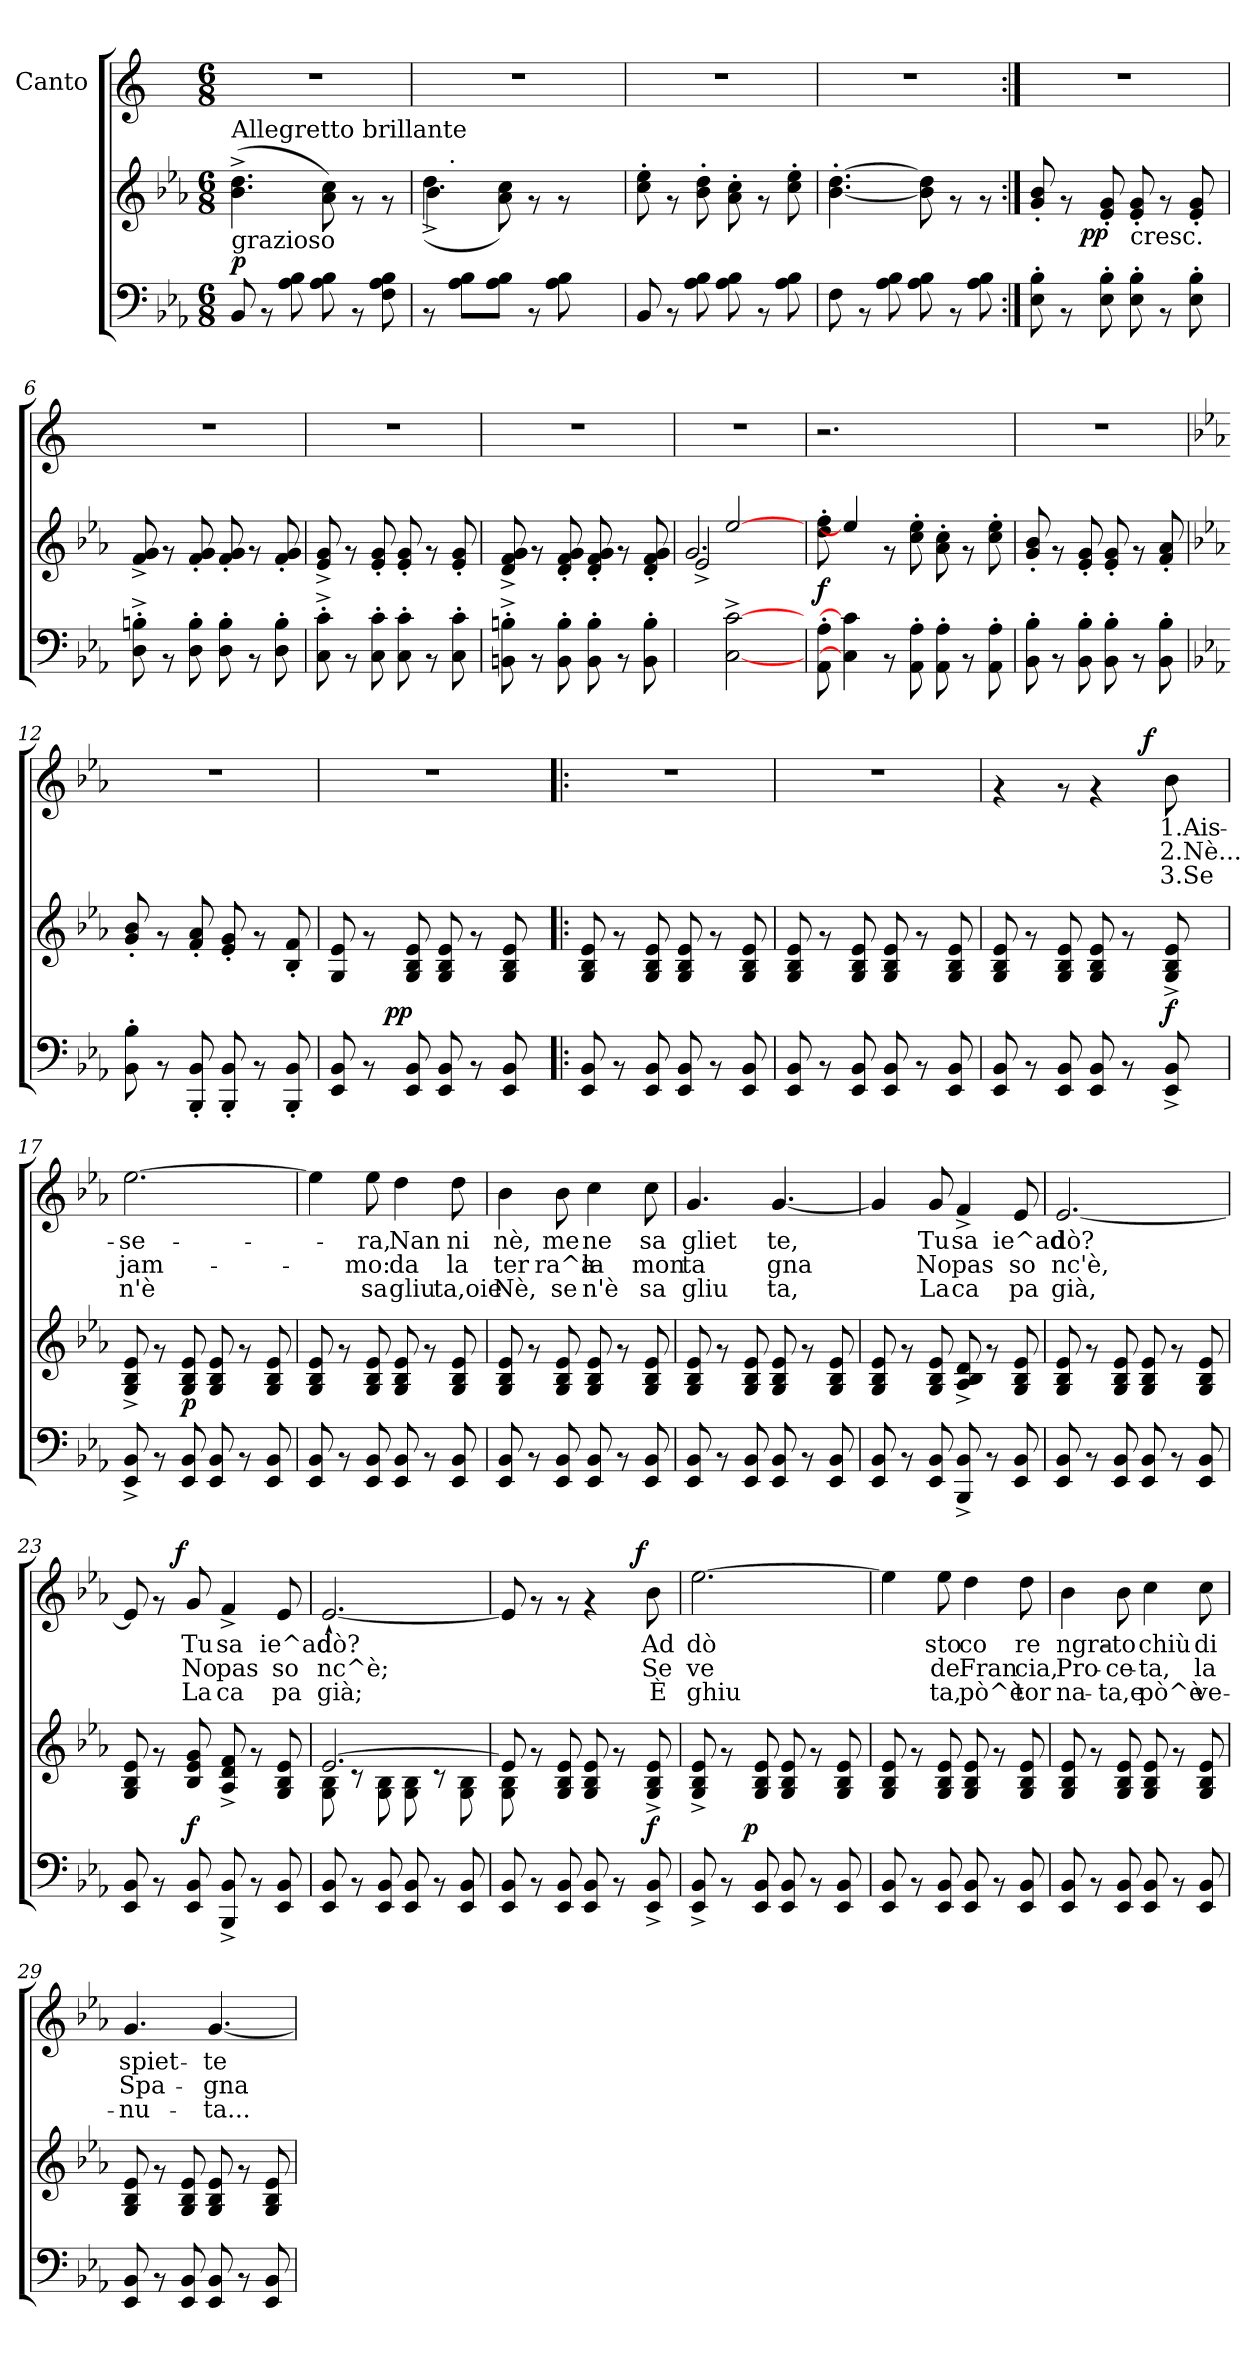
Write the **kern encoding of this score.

**kern	**dynam	**kern	**dynam	**kern	**text	**text	**text	**dynam
*part3	*part3	*part2	*part2	*part1	*part1	*part1	*part1	*part1
*staff3	*staff3	*staff2	*staff2	*staff1	*staff1	*staff1	*staff1	*staff1
*	*	*	*	*I"Canto	*	*	*	*
*clefF4	*	*clefG2	*	*clefG2	*	*	*	*
*k[b-e-a-]	*	*k[b-e-a-]	*	*k[]	*	*	*	*
*E-:	*	*E-:	*	*C:	*	*	*	*
*M6/8	*	*M6/8	*	*M6/8	*	*	*	*
=1	=1	=1	=1	=1	=1	=1	=1	=1
!	!	!LO:TX:a:t=Allegretto brillante	!	!	!	!	!	!
!LO:TX:a:t=grazioso	!	!	!	!	!	!	!	!
!	!LO:DY:a	!	!	!	!	!	!	!
8BB-/	p	(>4.b-\^> 4.dd\^>	.	2.r	.	.	.	.
8rAA	.	.	.	.	.	.	.	.
8A-\ 8B-\	.	.	.	.	.	.	.	.
8A-\ 8B-\	.	8a-\ 8cc\)	.	.	.	.	.	.
8rAA	.	8rf	.	.	.	.	.	.
8F\ 8A-\ 8B-\	.	8rf	.	.	.	.	.	.
=2	=2	=2	=2	=2	=2	=2	=2	=2
*	*	*^	*	*	*	*	*	*
*	*	*	*^	*	*	*	*	*	*
8rAA	.	16.ryy	(>4.dd^<\	4b-\	.	2.r	.	.	.	.
!	!	!LO:TX:a:t=.	!	!	!	!	!	!	!	!
.	.	8ryy	.	.	.	.	.	.	.	.
8A-\ 8B-\L	.	.	.	.	.	.	.	.	.	.
.	.	2ryy	.	.	.	.	.	.	.	.
8A-\ 8B-\J	.	.	.	8a-\ 8cc\)	.	.	.	.	.	.
8rAA	.	.	8ryy	8rf	.	.	.	.	.	.
8A-\ 8B-\	.	.	4ryy	8rf	.	.	.	.	.	.
8ryy	.	.	.	8ryy	.	.	.	.	.	.
.	.	32ryy	.	.	.	.	.	.	.	.
*	*	*v	*v	*v	*	*	*	*	*	*
=3	=3	=3	=3	=3	=3	=3	=3	=3
8BB-/	.	8cc\'> 8ee-\'>	.	2.r	.	.	.	.
8rAA	.	8rf	.	.	.	.	.	.
8A-\ 8B-\	.	8b-\'> 8dd\'>	.	.	.	.	.	.
8A-\ 8B-\	.	8a-\'> 8cc\'>	.	.	.	.	.	.
8rAA	.	8rf	.	.	.	.	.	.
8A-\ 8B-\	.	8cc\'> 8ee-\'>	.	.	.	.	.	.
=4	=4	=4	=4	=4	=4	=4	=4	=4
8F\	.	[<4.b-\'> [>4.dd\'>	.	2.r	.	.	.	.
8rAA	.	.	.	.	.	.	.	.
8A-\ 8B-\	.	.	.	.	.	.	.	.
8A-\ 8B-\	.	8b-\] 8dd\]	.	.	.	.	.	.
8rAA	.	8rf	.	.	.	.	.	.
8A-\ 8B-\	.	8rf	.	.	.	.	.	.
=5:|!	=5:|!	=5:|!	=5:|!	=5:|!	=5:|!	=5:|!	=5:|!	=5:|!
*	*	*^	*	*	*	*	*	*
8E-\'> 8B-\'>	.	8g/'< 8b-/'<	8.ryy	.	2.r	.	.	.	.
8rAA	.	8rf	.	.	.	.	.	.	.
!	!	!	!	!LO:DY:b	!	!	!	!	!
.	.	.	2ryy	pp	.	.	.	.	.
8E-\'> 8B-\'>	.	8e-/'< 8g/'<	.	.	.	.	.	.	.
!	!	!LO:TX:b:t=cresc.	!	!	!	!	!	!	!
8E-\'> 8B-\'>	.	8e-/'< 8g/'<	.	.	.	.	.	.	.
8rAA	.	8rf	.	.	.	.	.	.	.
8E-\'> 8B-\'>	.	8e-/'< 8g/'<	.	.	.	.	.	.	.
.	.	.	16ryy	.	.	.	.	.	.
*	*	*v	*v	*	*	*	*	*	*
!!LO:LB:g=z
=6	=6	=6	=6	=6	=6	=6	=6	=6
8D\^>'> 8Bn\^>'>	.	8f/^< 8g/^<	.	2.r	.	.	.	.
8rAA	.	8rf	.	.	.	.	.	.
8D\'> 8B\'>	.	8f/'< 8g/'<	.	.	.	.	.	.
8D\'> 8B\'>	.	8f/'< 8g/'<	.	.	.	.	.	.
8rAA	.	8rf	.	.	.	.	.	.
8D\'> 8B\'>	.	8f/'< 8g/'<	.	.	.	.	.	.
=7	=7	=7	=7	=7	=7	=7	=7	=7
8C\^>'> 8c\^>'>	.	8e-/^< 8g/^<	.	2.r	.	.	.	.
8rAA	.	8rf	.	.	.	.	.	.
8C\'> 8c\'>	.	8e-/'< 8g/'<	.	.	.	.	.	.
8C\'> 8c\'>	.	8e-/'< 8g/'<	.	.	.	.	.	.
8rAA	.	8rf	.	.	.	.	.	.
8C\'> 8c\'>	.	8e-/'< 8g/'<	.	.	.	.	.	.
=8	=8	=8	=8	=8	=8	=8	=8	=8
8BBn\^>'> 8Bn\^>'>	.	8d/^< 8f/^< 8g/^<	.	2.r	.	.	.	.
8rAA	.	8rf	.	.	.	.	.	.
8BB\'> 8B\'>	.	8d/'< 8f/'< 8g/'<	.	.	.	.	.	.
8BB\'> 8B\'>	.	8d/'< 8f/'< 8g/'<	.	.	.	.	.	.
8rAA	.	8rf	.	.	.	.	.	.
8BB\'> 8B\'>	.	8d/'< 8f/'< 8g/'<	.	.	.	.	.	.
=9	=9	=9	=9	=9	=9	=9	=9	=9
*	*	*^	*	*	*	*	*	*
*	*	*	*^	*	*	*	*	*	*
4ryy	.	2.g/	2e-^>/	4ryy	.	2.r	.	.	.	.
[2C\^> [2c\^>	.	.	.	[2ee-/	.	.	.	.	.	.
.	.	.	4ryy	.	.	.	.	.	.	.
*	*	*	*v	*v	*	*	*	*	*	*
=10	=10	=10	=10	=10	=10	=10	=10	=10	=10
!	!LO:DY:a	!	!	!	!	!	!	!	!
*	*	*v	*v	*	*	*	*	*	*
8AA-\'> 8A-\'>	f	8dd\'> 8ff\'>	.	2.r	.	.	.	.
4C\] 4c\]	.	4ee-/]	.	.	.	.	.	.
8rAA	.	8rf	.	.	.	.	.	.
8AA-\'> 8A-\'>	.	8cc\'> 8ee-\'>	.	.	.	.	.	.
8AA-\'> 8A-\'>	.	8a-\'> 8cc\'>	.	.	.	.	.	.
8rAA	.	8rf	.	4ryy	.	.	.	.
8AA-\'> 8A-\'>	.	8cc\'> 8ee-\'>	.	.	.	.	.	.
=11	=11	=11	=11	=11	=11	=11	=11	=11
8BB-\'> 8B-\'>	.	8g/'< 8b-/'<	.	2.r	.	.	.	.
8rAA	.	8rf	.	.	.	.	.	.
8BB-\'> 8B-\'>	.	8e-/'< 8g/'<	.	.	.	.	.	.
8BB-\'> 8B-\'>	.	8e-/'< 8g/'<	.	.	.	.	.	.
8rAA	.	8rf	.	.	.	.	.	.
8BB-\'> 8B-\'>	.	8f/'< 8a-/'<	.	.	.	.	.	.
!!LO:LB:g=z
=12	=12	=12	=12	=12	=12	=12	=12	=12
*	*	*	*	*k[b-e-a-]	*	*	*	*
*	*	*	*	*E-:	*	*	*	*
8BB-\'> 8B-\'>	.	8g/'< 8b-/'<	.	2.r	.	.	.	.
8rAA	.	8rf	.	.	.	.	.	.
8BBB-/'< 8BB-/'<	.	8f/'< 8a-/'<	.	.	.	.	.	.
8BBB-/'< 8BB-/'<	.	8e-/'< 8g/'<	.	.	.	.	.	.
8rAA	.	8rf	.	.	.	.	.	.
8BBB-/'< 8BB-/'<	.	8B-/'< 8f/'<	.	.	.	.	.	.
=13	=13	=13	=13	=13	=13	=13	=13	=13
*	*	*^	*	*	*	*	*	*
8EE-/ 8BB-/	.	8G/ 8e-/	8.ryy	.	2.r	.	.	.	.
8rAA	.	8rf	.	.	.	.	.	.	.
!	!	!	!	!LO:DY:b	!	!	!	!	!
.	.	.	2ryy	pp	.	.	.	.	.
8EE-/ 8BB-/	.	8G/ 8B-/ 8e-/	.	.	.	.	.	.	.
8EE-/ 8BB-/	.	8G/ 8B-/ 8e-/	.	.	.	.	.	.	.
8rAA	.	8rf	.	.	.	.	.	.	.
8EE-/ 8BB-/	.	8G/ 8B-/ 8e-/	.	.	.	.	.	.	.
.	.	.	16ryy	.	.	.	.	.	.
*	*	*v	*v	*	*	*	*	*	*
=14!|:	=14!|:	=14!|:	=14!|:	=14!|:	=14!|:	=14!|:	=14!|:	=14!|:
8EE-/ 8BB-/	.	8G/ 8B-/ 8e-/	.	2.r	.	.	.	.
8rAA	.	8rf	.	.	.	.	.	.
8EE-/ 8BB-/	.	8G/ 8B-/ 8e-/	.	.	.	.	.	.
8EE-/ 8BB-/	.	8G/ 8B-/ 8e-/	.	.	.	.	.	.
8rAA	.	8rf	.	.	.	.	.	.
8EE-/ 8BB-/	.	8G/ 8B-/ 8e-/	.	.	.	.	.	.
=15	=15	=15	=15	=15	=15	=15	=15	=15
8EE-/ 8BB-/	.	8G/ 8B-/ 8e-/	.	2.r	.	.	.	.
8rAA	.	8rf	.	.	.	.	.	.
8EE-/ 8BB-/	.	8G/ 8B-/ 8e-/	.	.	.	.	.	.
8EE-/ 8BB-/	.	8G/ 8B-/ 8e-/	.	.	.	.	.	.
8rAA	.	8rf	.	.	.	.	.	.
8EE-/ 8BB-/	.	8G/ 8B-/ 8e-/	.	.	.	.	.	.
=16	=16	=16	=16	=16	=16	=16	=16	=16
*	*	*	*	*^	*	*	*	*
8EE-/ 8BB-/	.	8G/ 8B-/ 8e-/	.	4rf	2ryy	.	.	.	.
8rAA	.	8rf	.	.	.	.	.	.	.
8EE-/ 8BB-/	.	8G/ 8B-/ 8e-/	.	8rf	.	.	.	.	.
8EE-/ 8BB-/	.	8G/ 8B-/ 8e-/	.	4rf	.	.	.	.	.
8rAA	.	8rf	.	.	16ryy	.	.	.	.
!	!	!	!	!	!	!	!	!	!LO:DY:a
.	.	.	.	.	8.ryy	.	.	.	f
!	!	!	!LO:DY:b	!	!	!LO:LY:b:rj	!LO:LY:b:rj	!LO:LY:b:rj	!
8EE-/^< 8BB-/^<	.	8G/^< 8B-/^< 8e-/^<	f	8b-\	.	1.Ais-	2.Nè...	3.Se	.
=17	=17	=17	=17	=17	=17	=17	=17	=17	=17
!	!	!	!	!	!	!LO:LY:b:rj	!LO:LY:b:rj	!LO:LY:b:rj	!
*	*	*	*	*v	*v	*	*	*	*
8EE-/^< 8BB-/^<	.	8G/^< 8B-/^< 8e-/^<	.	[<2.ee-\	-se-	jam-	n'è	.
8rAA	.	8rf	.	.	.	.	.	.
!	!	!	!LO:DY:b	!	!	!	!	!
8EE-/ 8BB-/	.	8G/ 8B-/ 8e-/	p	.	.	.	.	.
8EE-/ 8BB-/	.	8G/ 8B-/ 8e-/	.	.	.	.	.	.
8rAA	.	8rf	.	.	.	.	.	.
8EE-/ 8BB-/	.	8G/ 8B-/ 8e-/	.	.	.	.	.	.
!!LO:LB:g=z
=18	=18	=18	=18	=18	=18	=18	=18	=18
8EE-/ 8BB-/	.	8G/ 8B-/ 8e-/	.	4ee-\]	.	.	.	.
8rAA	.	8rf	.	.	.	.	.	.
!	!	!	!	!	!LO:LY:b:rj	!LO:LY:b:rj	!LO:LY:b:rj	!
8EE-/ 8BB-/	.	8G/ 8B-/ 8e-/	.	8ee-\	-ra,	-mo:	sa	.
!	!	!	!	!	!LO:LY:b:rj	!LO:LY:b:rj	!LO:LY:b:rj	!
8EE-/ 8BB-/	.	8G/ 8B-/ 8e-/	.	4dd\	Nan	da	gliu	.
8rAA	.	8rf	.	.	.	.	.	.
!	!	!	!	!	!LO:LY:b:rj	!LO:LY:b:rj	!LO:LY:b:rj	!
8EE-/ 8BB-/	.	8G/ 8B-/ 8e-/	.	8dd\	ni	la	ta,oie	.
=19	=19	=19	=19	=19	=19	=19	=19	=19
!	!	!	!	!	!LO:LY:b:rj	!LO:LY:b:rj	!LO:LY:b:rj	!
8EE-/ 8BB-/	.	8G/ 8B-/ 8e-/	.	4b-\	nè,	ter	Nè,	.
8rAA	.	8rf	.	.	.	.	.	.
!	!	!	!	!	!LO:LY:b:rj	!LO:LY:b:rj	!LO:LY:b:rj	!
8EE-/ 8BB-/	.	8G/ 8B-/ 8e-/	.	8b-\	me	ra^a	se	.
!	!	!	!	!	!LO:LY:b:rj	!LO:LY:b:rj	!LO:LY:b:rj	!
8EE-/ 8BB-/	.	8G/ 8B-/ 8e-/	.	4cc\	ne	la	n'è	.
8rAA	.	8rf	.	.	.	.	.	.
!	!	!	!	!	!LO:LY:b:rj	!LO:LY:b:rj	!LO:LY:b:rj	!
8EE-/ 8BB-/	.	8G/ 8B-/ 8e-/	.	8cc\	sa	mon	sa	.
=20	=20	=20	=20	=20	=20	=20	=20	=20
!	!	!	!	!	!LO:LY:b:rj	!LO:LY:b:rj	!LO:LY:b:rj	!
8EE-/ 8BB-/	.	8G/ 8B-/ 8e-/	.	4.g/	gliet	ta	gliu	.
8rAA	.	8rf	.	.	.	.	.	.
8EE-/ 8BB-/	.	8G/ 8B-/ 8e-/	.	.	.	.	.	.
!	!	!	!	!	!LO:LY:b:rj	!LO:LY:b:rj	!LO:LY:b:rj	!
8EE-/ 8BB-/	.	8G/ 8B-/ 8e-/	.	[<4.g/	te,	gna	ta,	.
8rAA	.	8rf	.	.	.	.	.	.
8EE-/ 8BB-/	.	8G/ 8B-/ 8e-/	.	.	.	.	.	.
=21	=21	=21	=21	=21	=21	=21	=21	=21
8EE-/ 8BB-/	.	8G/ 8B-/ 8e-/	.	4g/]	.	.	.	.
8rAA	.	8rf	.	.	.	.	.	.
!	!	!	!	!	!LO:LY:b:rj	!LO:LY:b:rj	!LO:LY:b:rj	!
8EE-/ 8BB-/	.	8G/ 8B-/ 8e-/	.	8g/	Tu	No	La	.
!	!	!	!	!	!LO:LY:b:rj	!LO:LY:b:rj	!LO:LY:b:rj	!
8BBB-/^< 8BB-/^<	.	8A-/^< 8B-/^< 8d/^<	.	4f^</	sa	pas	ca	.
8rAA	.	8rf	.	.	.	.	.	.
!	!	!	!	!	!LO:LY:b:rj	!LO:LY:b:rj	!LO:LY:b:rj	!
8EE-/ 8BB-/	.	8G/ 8B-/ 8e-/	.	8e-/	ie^ad	so	pa	.
=22	=22	=22	=22	=22	=22	=22	=22	=22
!	!	!	!	!	!LO:LY:b:rj	!LO:LY:b:rj	!LO:LY:b:rj	!
8EE-/ 8BB-/	.	8G/ 8B-/ 8e-/	.	[>2.e-/	dò?	nc'è,	già,	.
8rAA	.	8rf	.	.	.	.	.	.
8EE-/ 8BB-/	.	8G/ 8B-/ 8e-/	.	.	.	.	.	.
8EE-/ 8BB-/	.	8G/ 8B-/ 8e-/	.	.	.	.	.	.
8rAA	.	8rf	.	.	.	.	.	.
8EE-/ 8BB-/	.	8G/ 8B-/ 8e-/	.	.	.	.	.	.
!!LO:PB:g=z
=23	=23	=23	=23	=23	=23	=23	=23	=23
*	*	*	*	*^	*	*	*	*
8EE-/ 8BB-/	.	8G/ 8B-/ 8e-/	.	8e-/]	8..ryy	.	.	.	.
8rAA	.	8rf	.	8rf	.	.	.	.	.
!	!	!	!	!	!	!	!	!	!LO:DY:a
.	.	.	.	.	2ryy	.	.	.	f
!	!	!	!LO:DY:b	!	!	!LO:LY:b:rj	!LO:LY:b:rj	!LO:LY:b:rj	!
8EE-/ 8BB-/	.	8B-/ 8e-/ 8g/	f	8g/	.	Tu	No	La	.
!	!	!	!	!	!	!LO:LY:b:rj	!LO:LY:b:rj	!LO:LY:b:rj	!
8BBB-/^< 8BB-/^<	.	8A-/^< 8d/^< 8f/^<	.	4f^</	.	sa	pas	ca	.
8rAA	.	8rf	.	.	.	.	.	.	.
!	!	!	!	!	!	!LO:LY:b:rj	!LO:LY:b:rj	!LO:LY:b:rj	!
8EE-/ 8BB-/	.	8G/ 8B-/ 8e-/	.	8e-/	.	ie^ad	so	pa	.
.	.	.	.	.	32ryy	.	.	.	.
=24	=24	=24	=24	=24	=24	=24	=24	=24	=24
*	*	*^	*	*	*	*	*	*	*
!	!	!	!	!	!	!	!LO:LY:b:rj	!LO:LY:b:rj	!LO:LY:b:rj	!
*	*	*	*	*	*v	*v	*	*	*	*
8EE-/ 8BB-/	.	[>2.e-/	8G\ 8B-\	.	[<2.e-`</	dò?	nc^è;	già;	.
8rAA	.	.	8rB	.	.	.	.	.	.
8EE-/ 8BB-/	.	.	8G\ 8B-\	.	.	.	.	.	.
8EE-/ 8BB-/	.	.	8G\ 8B-\	.	.	.	.	.	.
8rAA	.	.	8rB	.	.	.	.	.	.
8EE-/ 8BB-/	.	.	8G\ 8B-\	.	.	.	.	.	.
=25	=25	=25	=25	=25	=25	=25	=25	=25	=25
*	*	*	*	*	*^	*	*	*	*
8EE-/ 8BB-/	.	8e-/]	8G\ 8B-\	.	8e-/]	2ryy	.	.	.	.
8rAA	.	8rf	2ryy	.	8rf	.	.	.	.	.
8EE-/ 8BB-/	.	8G/ 8B-/ 8e-/	.	.	8rf	.	.	.	.	.
8EE-/ 8BB-/	.	8G/ 8B-/ 8e-/	.	.	4rf	.	.	.	.	.
8rAA	.	8rf	.	.	.	16.ryy	.	.	.	.
!	!	!	!	!	!	!	!	!	!	!LO:DY:a
.	.	.	.	.	.	8ryy	.	.	.	f
!	!	!	!	!LO:DY:b	!	!	!LO:LY:b:rj	!LO:LY:b:rj	!LO:LY:b:rj	!
8EE-/^< 8BB-/^<	.	8G/^> 8B-/^> 8e-/^>	8ryy	f	8b-\	.	Ad	Se	È	.
.	.	.	.	.	.	32ryy	.	.	.	.
=26	=26	=26	=26	=26	=26	=26	=26	=26	=26	=26
!	!	!	!	!	!	!	!LO:LY:b:rj	!LO:LY:b:rj	!LO:LY:b:rj	!
*	*	*	*	*	*v	*v	*	*	*	*
8EE-/^< 8BB-/^<	.	8G/^< 8B-/^< 8e-/^<	8..ryy	.	[>2.ee-\	dò	ve	ghiu	.
8rAA	.	8rf	.	.	.	.	.	.	.
!	!	!	!	!LO:DY:b	!	!	!	!	!
.	.	.	2ryy	p	.	.	.	.	.
8EE-/ 8BB-/	.	8G/ 8B-/ 8e-/	.	.	.	.	.	.	.
8EE-/ 8BB-/	.	8G/ 8B-/ 8e-/	.	.	.	.	.	.	.
8rAA	.	8rf	.	.	.	.	.	.	.
8EE-/ 8BB-/	.	8G/ 8B-/ 8e-/	.	.	.	.	.	.	.
.	.	.	32ryy	.	.	.	.	.	.
*	*	*v	*v	*	*	*	*	*	*
=27	=27	=27	=27	=27	=27	=27	=27	=27
8EE-/ 8BB-/	.	8G/ 8B-/ 8e-/	.	4ee-\]	.	.	.	.
8rAA	.	8rf	.	.	.	.	.	.
!	!	!	!	!	!LO:LY:b:rj	!LO:LY:b:rj	!LO:LY:b:rj	!
8EE-/ 8BB-/	.	8G/ 8B-/ 8e-/	.	8ee-\	sto	de	ta,	.
!	!	!	!	!	!LO:LY:b:rj	!LO:LY:b:rj	!LO:LY:b:rj	!
8EE-/ 8BB-/	.	8G/ 8B-/ 8e-/	.	4dd\	co	Fran	pò^è	.
8rAA	.	8rf	.	.	.	.	.	.
!	!	!	!	!	!LO:LY:b:rj	!LO:LY:b:rj	!LO:LY:b:rj	!
8EE-/ 8BB-/	.	8G/ 8B-/ 8e-/	.	8dd\	re	cia,	tor	.
!!LO:LB:g=z
=28	=28	=28	=28	=28	=28	=28	=28	=28
!	!	!	!	!	!LO:LY:b:rj	!LO:LY:b:rj	!LO:LY:b:rj	!
8EE-/ 8BB-/	.	8G/ 8B-/ 8e-/	.	4b-\	ngra-	Pro-	na-	.
8rAA	.	8rf	.	.	.	.	.	.
!	!	!	!	!	!LO:LY:b:rj	!LO:LY:b:rj	!LO:LY:b:rj	!
8EE-/ 8BB-/	.	8G/ 8B-/ 8e-/	.	8b-\	-to	-ce-	-ta,e	.
!	!	!	!	!	!LO:LY:b:rj	!LO:LY:b:rj	!LO:LY:b:rj	!
8EE-/ 8BB-/	.	8G/ 8B-/ 8e-/	.	4cc\	chiù	-ta,	pò^è	.
8rAA	.	8rf	.	.	.	.	.	.
!	!	!	!	!	!LO:LY:b:rj	!LO:LY:b:rj	!LO:LY:b:rj	!
8EE-/ 8BB-/	.	8G/ 8B-/ 8e-/	.	8cc\	di	la	ve-	.
=29	=29	=29	=29	=29	=29	=29	=29	=29
!	!	!	!	!	!LO:LY:b:rj	!LO:LY:b:rj	!LO:LY:b:rj	!
8EE-/ 8BB-/	.	8G/ 8B-/ 8e-/	.	4.g/	spiet-	Spa-	-nu-	.
8rAA	.	8rf	.	.	.	.	.	.
8EE-/ 8BB-/	.	8G/ 8B-/ 8e-/	.	.	.	.	.	.
!	!	!	!	!	!LO:LY:b:rj	!LO:LY:b:rj	!LO:LY:b:rj	!
8EE-/ 8BB-/	.	8G/ 8B-/ 8e-/	.	[<4.g/	-te	-gna	-ta...	.
8rAA	.	8rf	.	.	.	.	.	.
8EE-/ 8BB-/	.	8G/ 8B-/ 8e-/	.	.	.	.	.	.
=	=	=	=	=	=	=	=	=
*-	*-	*-	*-	*-	*-	*-	*-	*-
